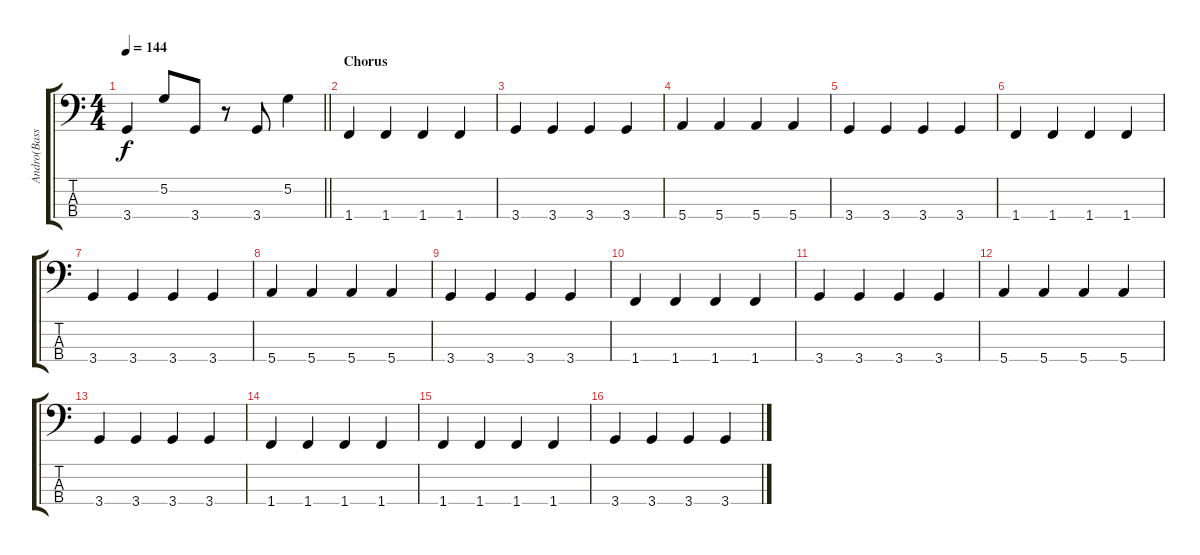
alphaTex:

\track ("Andro(Bass)" "Andro(Bass") {instrument electricbassfinger}
\staff {score tabs}
\tuning (G2 D2 A1 E1) {hide}
\ts (4 4)
\tempo 144
\clef f4
\barLineRight lightlight
\ks c
3.4.4{dy f} 5.2.8 3.4.8 r.8 3.4.8 5.2.4 |
\section ("" "Chorus")
1.4.4 1.4.4 1.4.4 1.4.4 |
3.4.4 3.4.4 3.4.4 3.4.4 |
5.4.4 5.4.4 5.4.4 5.4.4 |
3.4.4 3.4.4 3.4.4 3.4.4 |
1.4.4 1.4.4 1.4.4 1.4.4 |
3.4.4 3.4.4 3.4.4 3.4.4 |
5.4.4 5.4.4 5.4.4 5.4.4 |
3.4.4 3.4.4 3.4.4 3.4.4 |
1.4.4 1.4.4 1.4.4 1.4.4 |
3.4.4 3.4.4 3.4.4 3.4.4 |
5.4.4 5.4.4 5.4.4 5.4.4 |
3.4.4 3.4.4 3.4.4 3.4.4 |
1.4.4 1.4.4 1.4.4 1.4.4 |
1.4.4 1.4.4 1.4.4 1.4.4 |
3.4.4 3.4.4 3.4.4 3.4.4
